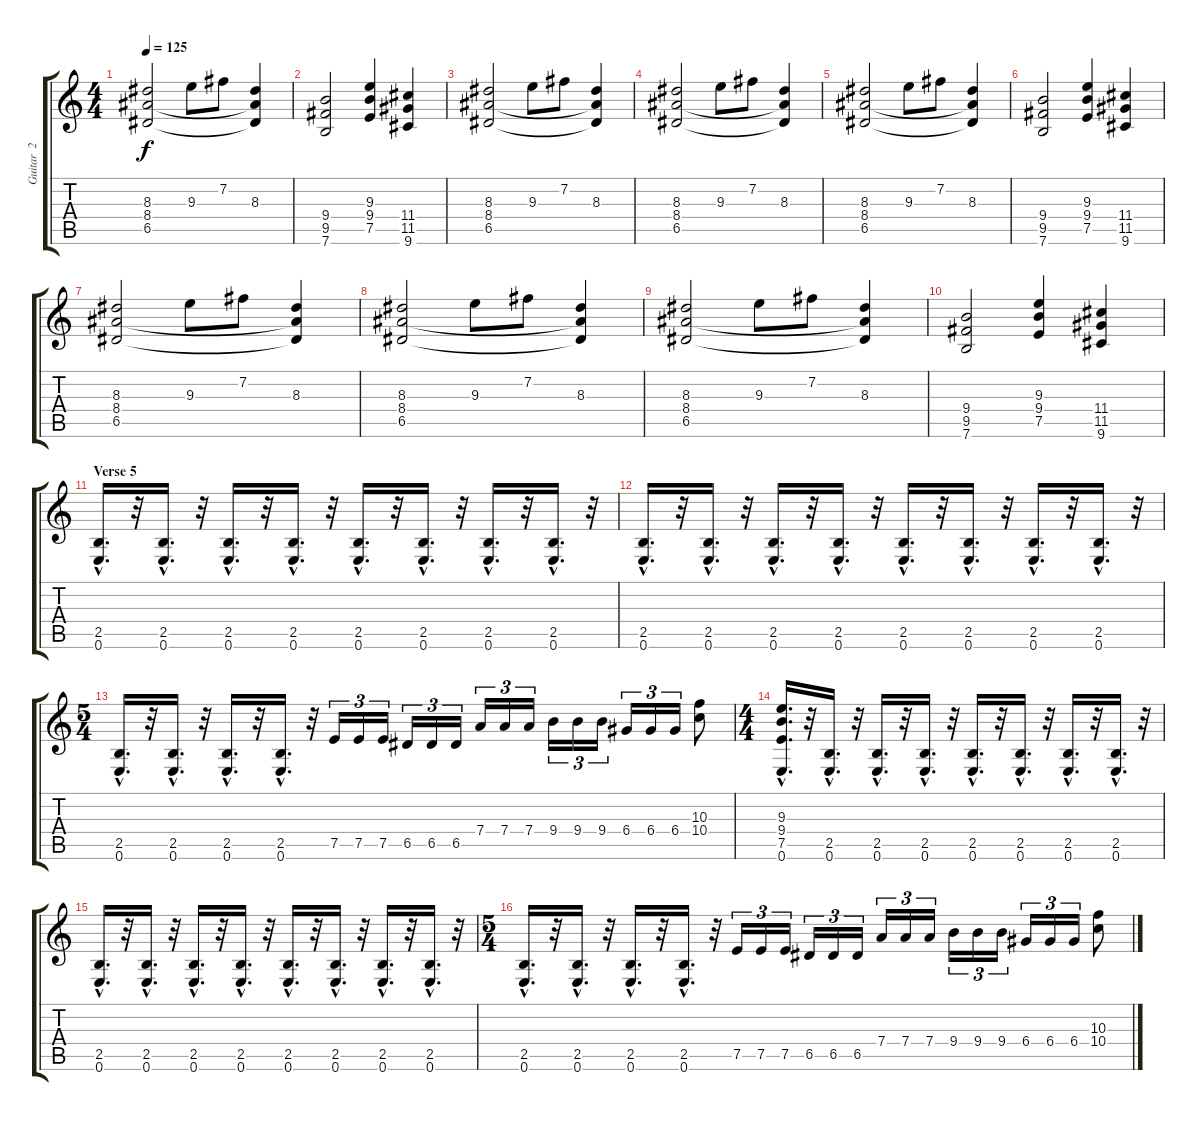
\track ("Guitar  2" "Guitar  2") {instrument distortionguitar}
\staff {score tabs}
\tuning (E4 B3 G3 D3 A2 E2) {hide}
\ts (4 4)
\tempo 125
\clef g2
\ks c
(8.3 8.4 6.5).2{dy f} 9.3.8 7.2.8 (8.3 8.4{t} 6.5{t}).4 |
(9.4 9.5 7.6).2 (9.3 9.4 7.5).4 (11.4 11.5 9.6).4 |
(8.3 8.4 6.5).2 9.3.8 7.2.8 (8.3 8.4{t} 6.5{t}).4 |
(8.3 8.4 6.5).2 9.3.8 7.2.8 (8.3 8.4{t} 6.5{t}).4 |
(8.3 8.4 6.5).2 9.3.8 7.2.8 (8.3 8.4{t} 6.5{t}).4 |
(9.4 9.5 7.6).2 (9.3 9.4 7.5).4 (11.4 11.5 9.6).4 |
(8.3 8.4 6.5).2 9.3.8 7.2.8 (8.3 8.4{t} 6.5{t}).4 |
(8.3 8.4 6.5).2 9.3.8 7.2.8 (8.3 8.4{t} 6.5{t}).4 |
(8.3 8.4 6.5).2 9.3.8 7.2.8 (8.3 8.4{t} 6.5{t}).4 |
(9.4 9.5 7.6).2 (9.3 9.4 7.5).4 (11.4 11.5 9.6).4 |
\section ("" "Verse 5")
(2.5{hac} 0.6{hac}).16{d} r.32 (2.5{hac} 0.6{hac}).16{d} r.32 (2.5{hac} 0.6{hac}).16{d} r.32 (2.5{hac} 0.6{hac}).16{d} r.32 (2.5{hac} 0.6{hac}).16{d} r.32 (2.5{hac} 0.6{hac}).16{d} r.32 (2.5{hac} 0.6{hac}).16{d} r.32 (2.5{hac} 0.6{hac}).16{d} r.32 |
(2.5{hac} 0.6{hac}).16{d} r.32 (2.5{hac} 0.6{hac}).16{d} r.32 (2.5{hac} 0.6{hac}).16{d} r.32 (2.5{hac} 0.6{hac}).16{d} r.32 (2.5{hac} 0.6{hac}).16{d} r.32 (2.5{hac} 0.6{hac}).16{d} r.32 (2.5{hac} 0.6{hac}).16{d} r.32 (2.5{hac} 0.6{hac}).16{d} r.32 |
\ts (5 4)
(2.5{hac} 0.6{hac}).16{d} r.32 (2.5{hac} 0.6{hac}).16{d} r.32 (2.5{hac} 0.6{hac}).16{d} r.32 (2.5{hac} 0.6{hac}).16{d} r.32 7.5.16{tu (3 2)} 7.5.16{tu (3 2)} 7.5.16{tu (3 2)} 6.5.16{tu (3 2)} 6.5.16{tu (3 2)} 6.5.16{tu (3 2)} 7.4.16{tu (3 2)} 7.4.16{tu (3 2)} 7.4.16{tu (3 2)} 9.4.16{tu (3 2)} 9.4.16{tu (3 2)} 9.4.16{tu (3 2)} 6.4.16{tu (3 2)} 6.4.16{tu (3 2)} 6.4.16{tu (3 2)} (10.3 10.4).8 |
\ts (4 4)
(9.3{hac} 9.4{hac} 7.5{hac} 0.6{hac}).16{d} r.32 (2.5{hac} 0.6{hac}).16{d} r.32 (2.5{hac} 0.6{hac}).16{d} r.32 (2.5{hac} 0.6{hac}).16{d} r.32 (2.5{hac} 0.6{hac}).16{d} r.32 (2.5{hac} 0.6{hac}).16{d} r.32 (2.5{hac} 0.6{hac}).16{d} r.32 (2.5{hac} 0.6{hac}).16{d} r.32 |
(2.5{hac} 0.6{hac}).16{d} r.32 (2.5{hac} 0.6{hac}).16{d} r.32 (2.5{hac} 0.6{hac}).16{d} r.32 (2.5{hac} 0.6{hac}).16{d} r.32 (2.5{hac} 0.6{hac}).16{d} r.32 (2.5{hac} 0.6{hac}).16{d} r.32 (2.5{hac} 0.6{hac}).16{d} r.32 (2.5{hac} 0.6{hac}).16{d} r.32 |
\ts (5 4)
(2.5{hac} 0.6{hac}).16{d} r.32 (2.5{hac} 0.6{hac}).16{d} r.32 (2.5{hac} 0.6{hac}).16{d} r.32 (2.5{hac} 0.6{hac}).16{d} r.32 7.5.16{tu (3 2)} 7.5.16{tu (3 2)} 7.5.16{tu (3 2)} 6.5.16{tu (3 2)} 6.5.16{tu (3 2)} 6.5.16{tu (3 2)} 7.4.16{tu (3 2)} 7.4.16{tu (3 2)} 7.4.16{tu (3 2)} 9.4.16{tu (3 2)} 9.4.16{tu (3 2)} 9.4.16{tu (3 2)} 6.4.16{tu (3 2)} 6.4.16{tu (3 2)} 6.4.16{tu (3 2)} (10.3 10.4).8
